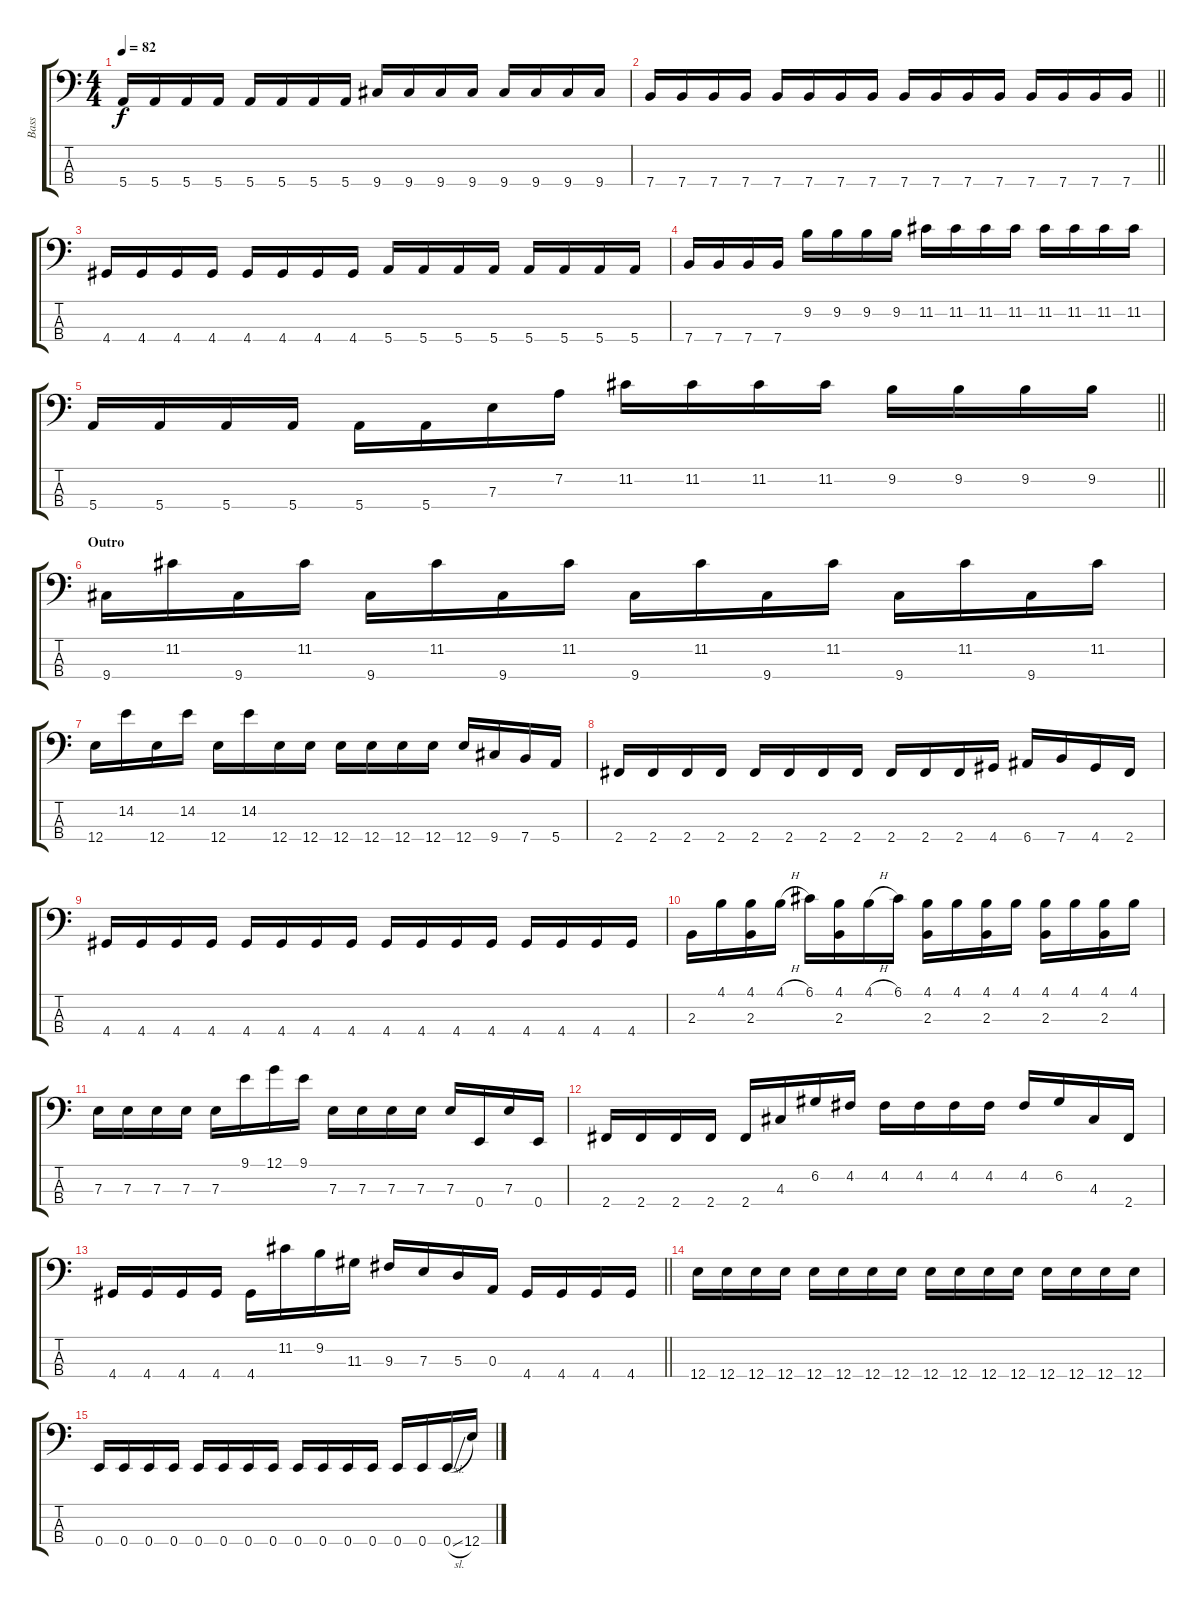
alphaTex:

\track ("Bass" "Bass") {instrument electricbassfinger}
\staff {score tabs}
\tuning (G2 D2 A1 E1) {hide}
\ts (4 4)
\tempo 82
\clef f4
\ks c
5.4.16{dy f} 5.4.16 5.4.16 5.4.16 5.4.16 5.4.16 5.4.16 5.4.16 9.4.16 9.4.16 9.4.16 9.4.16 9.4.16 9.4.16 9.4.16 9.4.16 |
\barLineRight lightlight
7.4.16 7.4.16 7.4.16 7.4.16 7.4.16 7.4.16 7.4.16 7.4.16 7.4.16 7.4.16 7.4.16 7.4.16 7.4.16 7.4.16 7.4.16 7.4.16 |
4.4.16 4.4.16 4.4.16 4.4.16 4.4.16 4.4.16 4.4.16 4.4.16 5.4.16 5.4.16 5.4.16 5.4.16 5.4.16 5.4.16 5.4.16 5.4.16 |
7.4.16 7.4.16 7.4.16 7.4.16 9.2.16 9.2.16 9.2.16 9.2.16 11.2.16 11.2.16 11.2.16 11.2.16 11.2.16 11.2.16 11.2.16 11.2.16 |
\barLineRight lightlight
5.4.16 5.4.16 5.4.16 5.4.16 5.4.16 5.4.16 7.3.16 7.2.16 11.2.16 11.2.16 11.2.16 11.2.16 9.2.16 9.2.16 9.2.16 9.2.16 |
\section ("" "Outro")
9.4.16 11.2.16 9.4.16 11.2.16 9.4.16 11.2.16 9.4.16 11.2.16 9.4.16 11.2.16 9.4.16 11.2.16 9.4.16 11.2.16 9.4.16 11.2.16 |
12.4.16 14.2.16 12.4.16 14.2.16 12.4.16 14.2.16 12.4.16 12.4.16 12.4.16 12.4.16 12.4.16 12.4.16 12.4.16 9.4.16 7.4.16 5.4.16 |
2.4.16 2.4.16 2.4.16 2.4.16 2.4.16 2.4.16 2.4.16 2.4.16 2.4.16 2.4.16 2.4.16 4.4.16 6.4.16 7.4.16 4.4.16 2.4.16 |
4.4.16{volume 0} 4.4.16 4.4.16 4.4.16 4.4.16 4.4.16 4.4.16 4.4.16 4.4.16 4.4.16 4.4.16 4.4.16 4.4.16 4.4.16 4.4.16 4.4.16 |
2.3.16 4.1.16 (4.1 2.3).16 4.1{h}.16 6.1.16 (4.1 2.3).16 4.1{h}.16 6.1.16 (4.1 2.3).16 4.1.16 (4.1 2.3).16 4.1.16 (4.1 2.3).16 4.1.16 (4.1 2.3).16 4.1.16 |
7.3.16 7.3.16 7.3.16 7.3.16 7.3.16 9.1.16 12.1.16 9.1.16 7.3.16 7.3.16 7.3.16 7.3.16 7.3.16 0.4.16 7.3.16 0.4.16 |
2.4.16 2.4.16 2.4.16 2.4.16 2.4.16 4.3.16 6.2.16 4.2.16 4.2.16 4.2.16 4.2.16 4.2.16 4.2.16 6.2.16 4.3.16 2.4.16 |
\barLineRight lightlight
4.4.16 4.4.16 4.4.16 4.4.16 4.4.16 11.2.16 9.2.16 11.3.16 9.3.16 7.3.16 5.3.16 0.3.16 4.4.16 4.4.16 4.4.16 4.4.16 |
12.4.16 12.4.16 12.4.16 12.4.16 12.4.16 12.4.16 12.4.16 12.4.16 12.4.16 12.4.16 12.4.16 12.4.16 12.4.16 12.4.16 12.4.16 12.4.16 |
0.4.16 0.4.16 0.4.16 0.4.16 0.4.16 0.4.16 0.4.16 0.4.16 0.4.16 0.4.16 0.4.16 0.4.16 0.4.16 0.4.16 0.4{sl}.16 12.4.16
